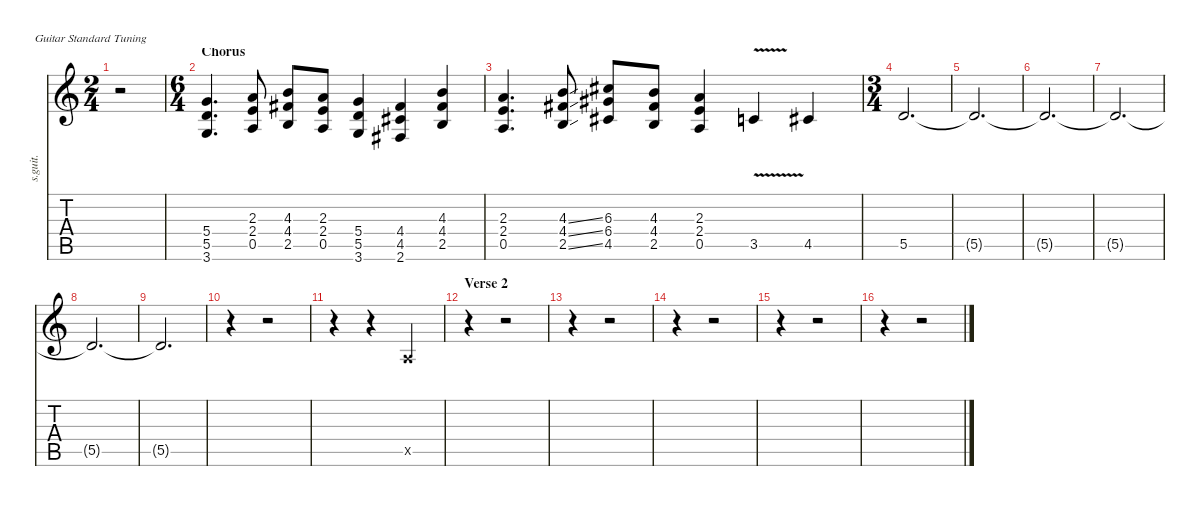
\defaultSystemsLayout 4
\hideDynamics
\bracketExtendMode nobrackets
\track ("James Hetfield - Rhythm Distortion" "s.guit.") {instrument distortionguitar}
\staff {score tabs}
\tuning (E4 B3 G3 D3 A2 E2)
\ts (2 4)
\beaming (8 2 2 2 2)
\tempo (103 hide)
\clef g2
\ks c
r.2{dy f} |
\ts (6 4)
\beaming (8 2 2 2 2)
\section ("" "Chorus")
(5.4 5.5 3.6).4{d lyrics (0 "") lyrics (1 "") lyrics (2 "") lyrics (3 "") lyrics (4 "")} (2.3 2.4 0.5).8{lyrics (0 "") lyrics (1 "") lyrics (2 "") lyrics (3 "") lyrics (4 "")} (4.3 4.4{acc #} 2.5).8{lyrics (0 "") lyrics (1 "") lyrics (2 "") lyrics (3 "") lyrics (4 "")} (2.3 2.4 0.5).8{lyrics (0 "") lyrics (1 "") lyrics (2 "") lyrics (3 "") lyrics (4 "")} (5.4 5.5 3.6).4{lyrics (0 "") lyrics (1 "") lyrics (2 "") lyrics (3 "") lyrics (4 "")} (4.4{acc #} 4.5{acc #} 2.6{acc #}).4{lyrics (0 "") lyrics (1 "") lyrics (2 "") lyrics (3 "") lyrics (4 "")} (4.3 4.4{acc #} 2.5).4{lyrics (0 "") lyrics (1 "") lyrics (2 "") lyrics (3 "") lyrics (4 "")} |
(2.3 2.4 0.5).4{d lyrics (0 "") lyrics (1 "") lyrics (2 "") lyrics (3 "") lyrics (4 "")} (4.3{ss} 4.4{ss acc #} 2.5{ss}).8{lyrics (0 "") lyrics (1 "") lyrics (2 "") lyrics (3 "") lyrics (4 "")} (6.3{acc #} 6.4{acc #} 4.5{acc #}).8{lyrics (0 "") lyrics (1 "") lyrics (2 "") lyrics (3 "") lyrics (4 "")} (4.3 4.4{acc #} 2.5).8{lyrics (0 "") lyrics (1 "") lyrics (2 "") lyrics (3 "") lyrics (4 "")} (2.3 2.4 0.5).4{lyrics (0 "") lyrics (1 "") lyrics (2 "") lyrics (3 "") lyrics (4 "")} 3.5{v}.4{lyrics (0 "") lyrics (1 "") lyrics (2 "") lyrics (3 "") lyrics (4 "") dy ff} 4.5{acc #}.4{lyrics (0 "") lyrics (1 "") lyrics (2 "") lyrics (3 "") lyrics (4 "") dy fff} |
\ts (3 4)
\beaming (8 2 2 2 2)
5.5.2{d lyrics (0 "") lyrics (1 "") lyrics (2 "") lyrics (3 "") lyrics (4 "")} |
5.5{t}.2{d lyrics (0 "") lyrics (1 "") lyrics (2 "") lyrics (3 "") lyrics (4 "") dy f} |
5.5{t}.2{d lyrics (0 "") lyrics (1 "") lyrics (2 "") lyrics (3 "") lyrics (4 "")} |
5.5{t}.2{d lyrics (0 "") lyrics (1 "") lyrics (2 "") lyrics (3 "") lyrics (4 "")} |
5.5{t}.2{d lyrics (0 "") lyrics (1 "") lyrics (2 "") lyrics (3 "") lyrics (4 "")} |
5.5{t}.2{d lyrics (0 "") lyrics (1 "") lyrics (2 "") lyrics (3 "") lyrics (4 "")} |
r.4 r.2 |
r.4 r.4 0.5{x}.4{lyrics (0 "") lyrics (1 "") lyrics (2 "") lyrics (3 "") lyrics (4 "")} |
\section ("" "Verse 2")
r.4 r.2 |
r.4 r.2 |
r.4 r.2 |
r.4 r.2 |
r.4 r.2
